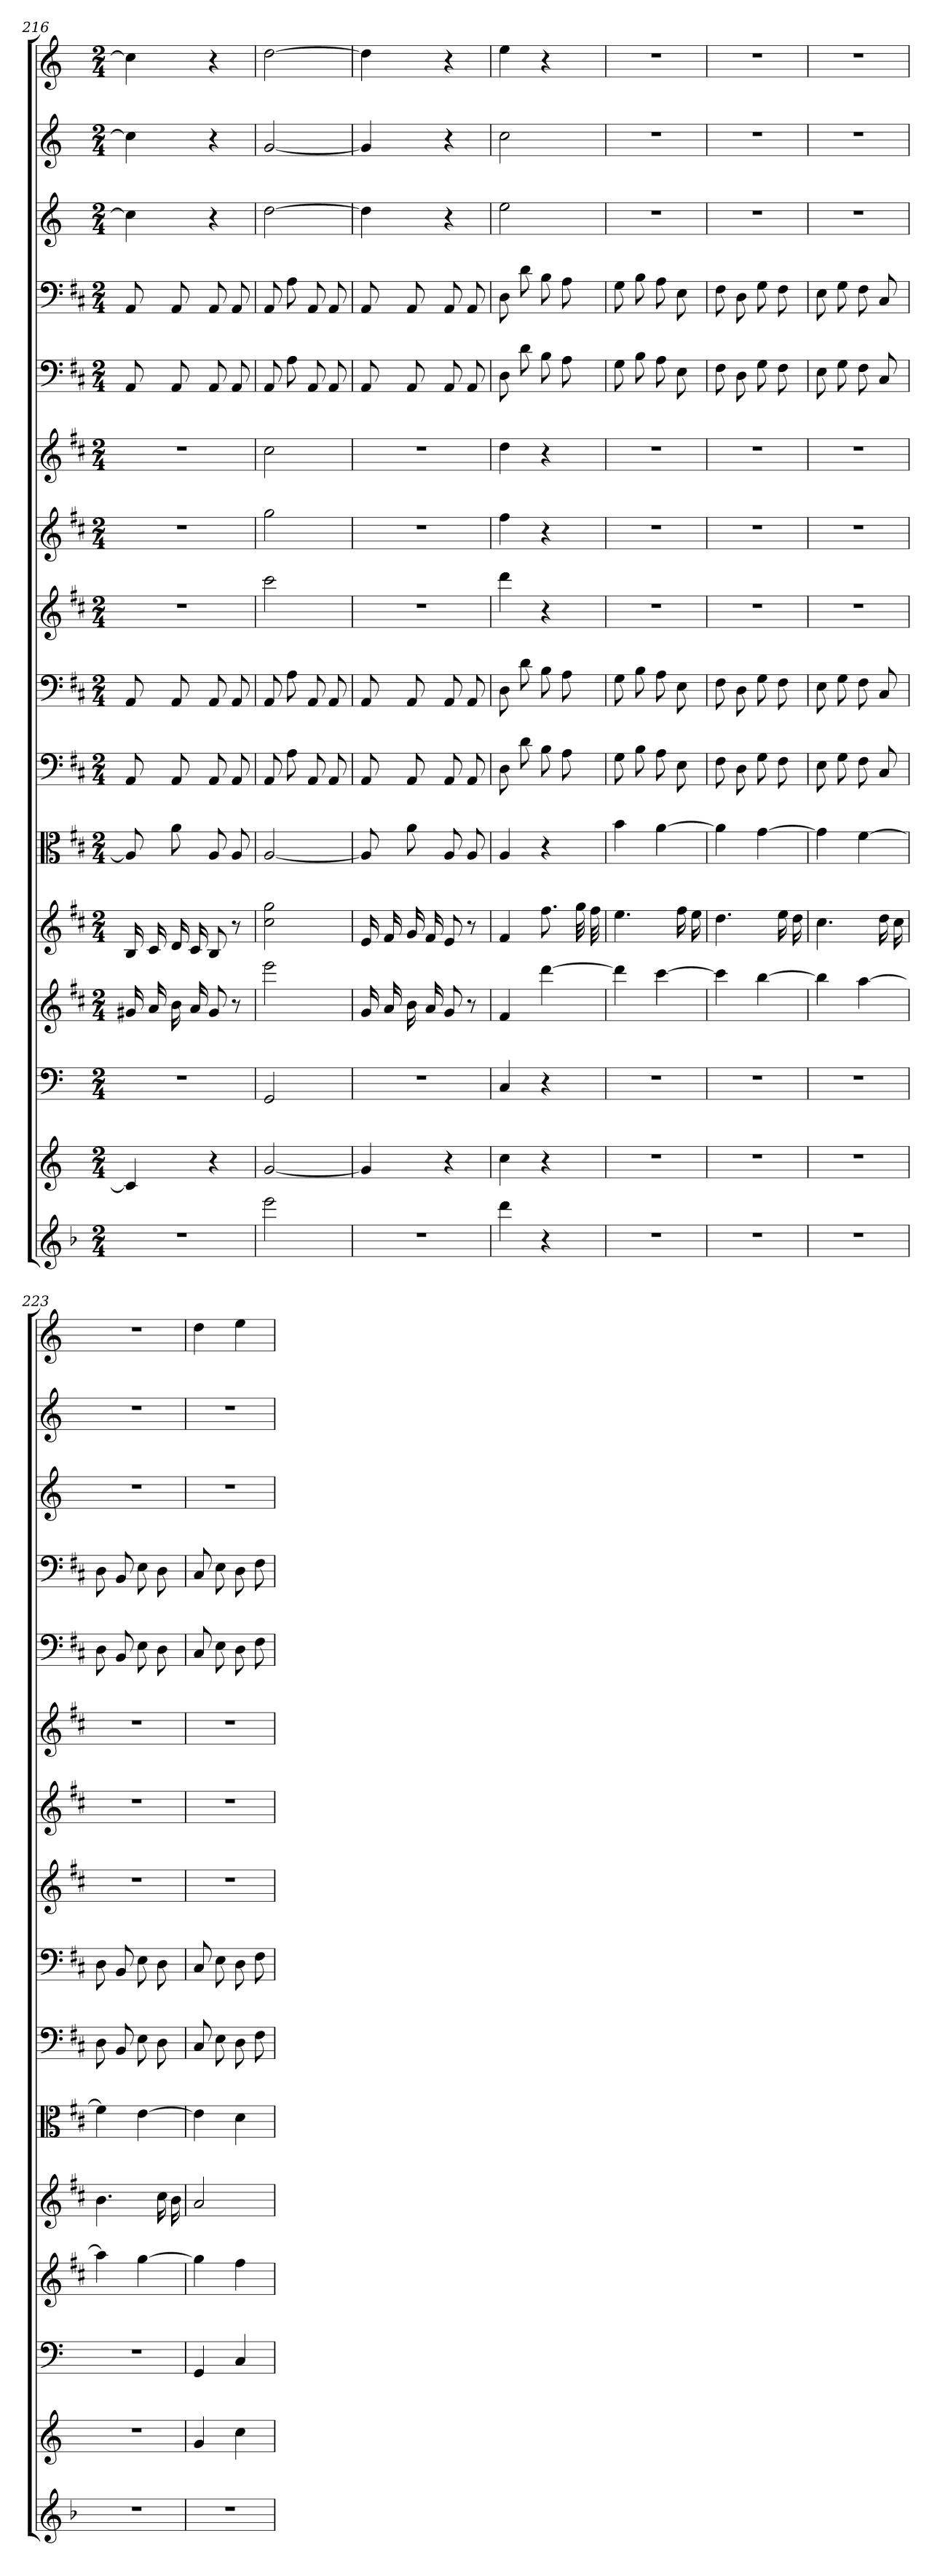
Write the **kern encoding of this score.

**kern	**kern	**kern	**kern	**kern	**kern	**kern	**kern	**kern	**kern	**kern	**kern	**kern	**kern	**kern	**kern
*part16	*part15	*part14	*part13	*part12	*part11	*part10	*part9	*part8	*part7	*part6	*part5	*part4	*part3	*part2	*part1
*staff16	*staff15	*staff14	*staff13	*staff12	*staff11	*staff10	*staff9	*staff8	*staff7	*staff6	*staff5	*staff4	*staff3	*staff2	*staff1
*	*	*clefF4	*	*	*clefC3	*clefF4	*clefF4	*	*	*	*clefF4	*clefF4	*	*	*
*k[b-]	*k[]	*k[]	*k[f#c#]	*k[f#c#]	*k[f#c#]	*k[f#c#]	*k[f#c#]	*k[f#c#]	*k[f#c#]	*k[f#c#]	*k[f#c#]	*k[f#c#]	*k[]	*k[]	*k[]
*M2/4	*M2/4	*M2/4	*M2/4	*M2/4	*M2/4	*M2/4	*M2/4	*M2/4	*M2/4	*M2/4	*M2/4	*M2/4	*M2/4	*M2/4	*M2/4
=216	=216	=216	=216	=216	=216	=216	=216	=216	=216	=216	=216	=216	=216	=216	=216
2r	4c]	2r	16g#X	16B	8A]	8AA	8AA	2r	2r	2r	8AA	8AA	4cc]	4cc]	4cc]
.	.	.	16a	16c#	.	.	.	.	.	.	.	.	.	.	.
.	.	.	16b	16d	8a	8AA	8AA	.	.	.	8AA	8AA	.	.	.
.	.	.	16a	16c#	.	.	.	.	.	.	.	.	.	.	.
.	4r	.	8g#	8B	8A	8AA	8AA	.	.	.	8AA	8AA	4r	4r	4r
.	.	.	8r	8r	8A	8AA	8AA	.	.	.	8AA	8AA	.	.	.
=217	=217	=217	=217	=217	=217	=217	=217	=217	=217	=217	=217	=217	=217	=217	=217
2eee	[2g	2GG	2eee	2cc# 2gg	[2A	8AA	8AA	2ccc#	2gg	2cc#	8AA	8AA	[2dd	[2g	[2dd
.	.	.	.	.	.	8A	8A	.	.	.	8A	8A	.	.	.
.	.	.	.	.	.	8AA	8AA	.	.	.	8AA	8AA	.	.	.
.	.	.	.	.	.	8AA	8AA	.	.	.	8AA	8AA	.	.	.
=218	=218	=218	=218	=218	=218	=218	=218	=218	=218	=218	=218	=218	=218	=218	=218
2r	4g]	2r	16g	16e	8A]	8AA	8AA	2r	2r	2r	8AA	8AA	4dd]	4g]	4dd]
.	.	.	16a	16f#	.	.	.	.	.	.	.	.	.	.	.
.	.	.	16b	16g	8a	8AA	8AA	.	.	.	8AA	8AA	.	.	.
.	.	.	16a	16f#	.	.	.	.	.	.	.	.	.	.	.
.	4r	.	8g	8e	8A	8AA	8AA	.	.	.	8AA	8AA	4r	4r	4r
.	.	.	8r	8r	8A	8AA	8AA	.	.	.	8AA	8AA	.	.	.
=219	=219	=219	=219	=219	=219	=219	=219	=219	=219	=219	=219	=219	=219	=219	=219
4ddd	4cc	4C	4f#	4f#	4A	8D	8D	4ddd	4ff#	4dd	8D	8D	2ee	2cc	4ee
.	.	.	.	.	.	8d	8d	.	.	.	8d	8d	.	.	.
4r	4r	4r	[4ddd	8.ff#	4r	8B	8B	4r	4r	4r	8B	8B	.	.	4r
.	.	.	.	.	.	8A	8A	.	.	.	8A	8A	.	.	.
.	.	.	.	32gg	.	.	.	.	.	.	.	.	.	.	.
.	.	.	.	32ff#	.	.	.	.	.	.	.	.	.	.	.
=220	=220	=220	=220	=220	=220	=220	=220	=220	=220	=220	=220	=220	=220	=220	=220
2r	2r	2r	4ddd]	4.ee	4b	8G	8G	2r	2r	2r	8G	8G	2r	2r	2r
.	.	.	.	.	.	8B	8B	.	.	.	8B	8B	.	.	.
.	.	.	[4ccc#	.	[4a	8A	8A	.	.	.	8A	8A	.	.	.
.	.	.	.	16ff#	.	8E	8E	.	.	.	8E	8E	.	.	.
.	.	.	.	16ee	.	.	.	.	.	.	.	.	.	.	.
=221	=221	=221	=221	=221	=221	=221	=221	=221	=221	=221	=221	=221	=221	=221	=221
2r	2r	2r	4ccc#]	4.dd	4a]	8F#	8F#	2r	2r	2r	8F#	8F#	2r	2r	2r
.	.	.	.	.	.	8D	8D	.	.	.	8D	8D	.	.	.
.	.	.	[4bb	.	[4g	8G	8G	.	.	.	8G	8G	.	.	.
.	.	.	.	16ee	.	8F#	8F#	.	.	.	8F#	8F#	.	.	.
.	.	.	.	16dd	.	.	.	.	.	.	.	.	.	.	.
=222	=222	=222	=222	=222	=222	=222	=222	=222	=222	=222	=222	=222	=222	=222	=222
2r	2r	2r	4bb]	4.cc#	4g]	8E	8E	2r	2r	2r	8E	8E	2r	2r	2r
.	.	.	.	.	.	8G	8G	.	.	.	8G	8G	.	.	.
.	.	.	[4aa	.	[4f#	8F#	8F#	.	.	.	8F#	8F#	.	.	.
.	.	.	.	16dd	.	8C#	8C#	.	.	.	8C#	8C#	.	.	.
.	.	.	.	16cc#	.	.	.	.	.	.	.	.	.	.	.
=223	=223	=223	=223	=223	=223	=223	=223	=223	=223	=223	=223	=223	=223	=223	=223
2r	2r	2r	4aa]	4.b	4f#]	8D	8D	2r	2r	2r	8D	8D	2r	2r	2r
.	.	.	.	.	.	8BB	8BB	.	.	.	8BB	8BB	.	.	.
.	.	.	[4gg	.	[4e	8E	8E	.	.	.	8E	8E	.	.	.
.	.	.	.	16cc#	.	8D	8D	.	.	.	8D	8D	.	.	.
.	.	.	.	16b	.	.	.	.	.	.	.	.	.	.	.
=224	=224	=224	=224	=224	=224	=224	=224	=224	=224	=224	=224	=224	=224	=224	=224
2r	4g	4GG	4gg]	2a	4e]	8C#	8C#	2r	2r	2r	8C#	8C#	2r	2r	4dd
.	.	.	.	.	.	8E	8E	.	.	.	8E	8E	.	.	.
.	4cc	4C	4ff#	.	4d	8D	8D	.	.	.	8D	8D	.	.	4ee
.	.	.	.	.	.	8F#	8F#	.	.	.	8F#	8F#	.	.	.
=	=	=	=	=	=	=	=	=	=	=	=	=	=	=	=
*-	*-	*-	*-	*-	*-	*-	*-	*-	*-	*-	*-	*-	*-	*-	*-
